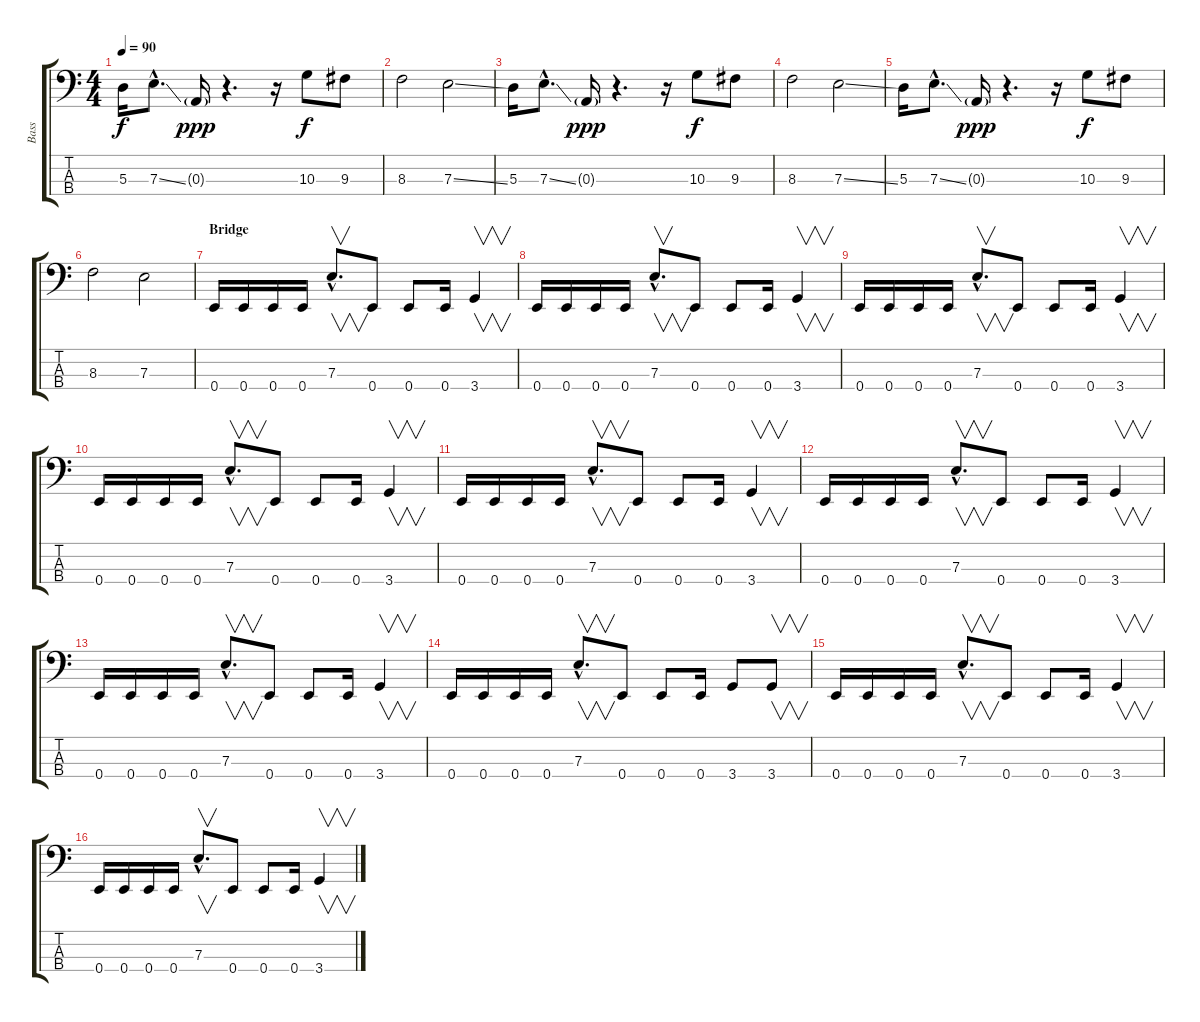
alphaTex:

\track ("Bass" "Bass") {instrument electricbasspick}
\staff {score tabs}
\tuning (G2 D2 A1 E1) {hide}
\ts (4 4)
\tempo 90
\clef f4
\ks c
5.3.16{dy f} 7.3{ss hac}.8{d} 0.3{g}.16{dy ppp} r.4{d} r.16 10.3.8{dy f} 9.3.8 |
8.3.2 7.3{ss}.2 |
5.3.16 7.3{ss hac}.8{d} 0.3{g}.16{dy ppp} r.4{d} r.16 10.3.8{dy f} 9.3.8 |
8.3.2 7.3{ss}.2 |
5.3.16 7.3{ss hac}.8{d} 0.3{g}.16{dy ppp} r.4{d} r.16 10.3.8{dy f} 9.3.8 |
8.3.2 7.3.2 |
\section ("" "Bridge")
0.4.16 0.4.16 0.4.16 0.4.16 7.3{hac}.8{v d} 0.4.8 0.4.8 0.4.16 3.4.4{v} |
0.4.16 0.4.16 0.4.16 0.4.16 7.3{hac}.8{v d} 0.4.8 0.4.8 0.4.16 3.4.4{v} |
0.4.16 0.4.16 0.4.16 0.4.16 7.3{hac}.8{v d} 0.4.8 0.4.8 0.4.16 3.4.4{v} |
0.4.16 0.4.16 0.4.16 0.4.16 7.3{hac}.8{v d} 0.4.8 0.4.8 0.4.16 3.4.4{v} |
0.4.16 0.4.16 0.4.16 0.4.16 7.3{hac}.8{v d} 0.4.8 0.4.8 0.4.16 3.4.4{v} |
0.4.16 0.4.16 0.4.16 0.4.16 7.3{hac}.8{v d} 0.4.8 0.4.8 0.4.16 3.4.4{v} |
0.4.16 0.4.16 0.4.16 0.4.16 7.3{hac}.8{v d} 0.4.8 0.4.8 0.4.16 3.4.4{v} |
0.4.16 0.4.16 0.4.16 0.4.16 7.3{hac}.8{v d} 0.4.8 0.4.8 0.4.16 3.4.8 3.4.8{v} |
0.4.16 0.4.16 0.4.16 0.4.16 7.3{hac}.8{v d} 0.4.8 0.4.8 0.4.16 3.4.4{v} |
0.4.16 0.4.16 0.4.16 0.4.16 7.3{hac}.8{v d} 0.4.8 0.4.8 0.4.16 3.4.4{v}
